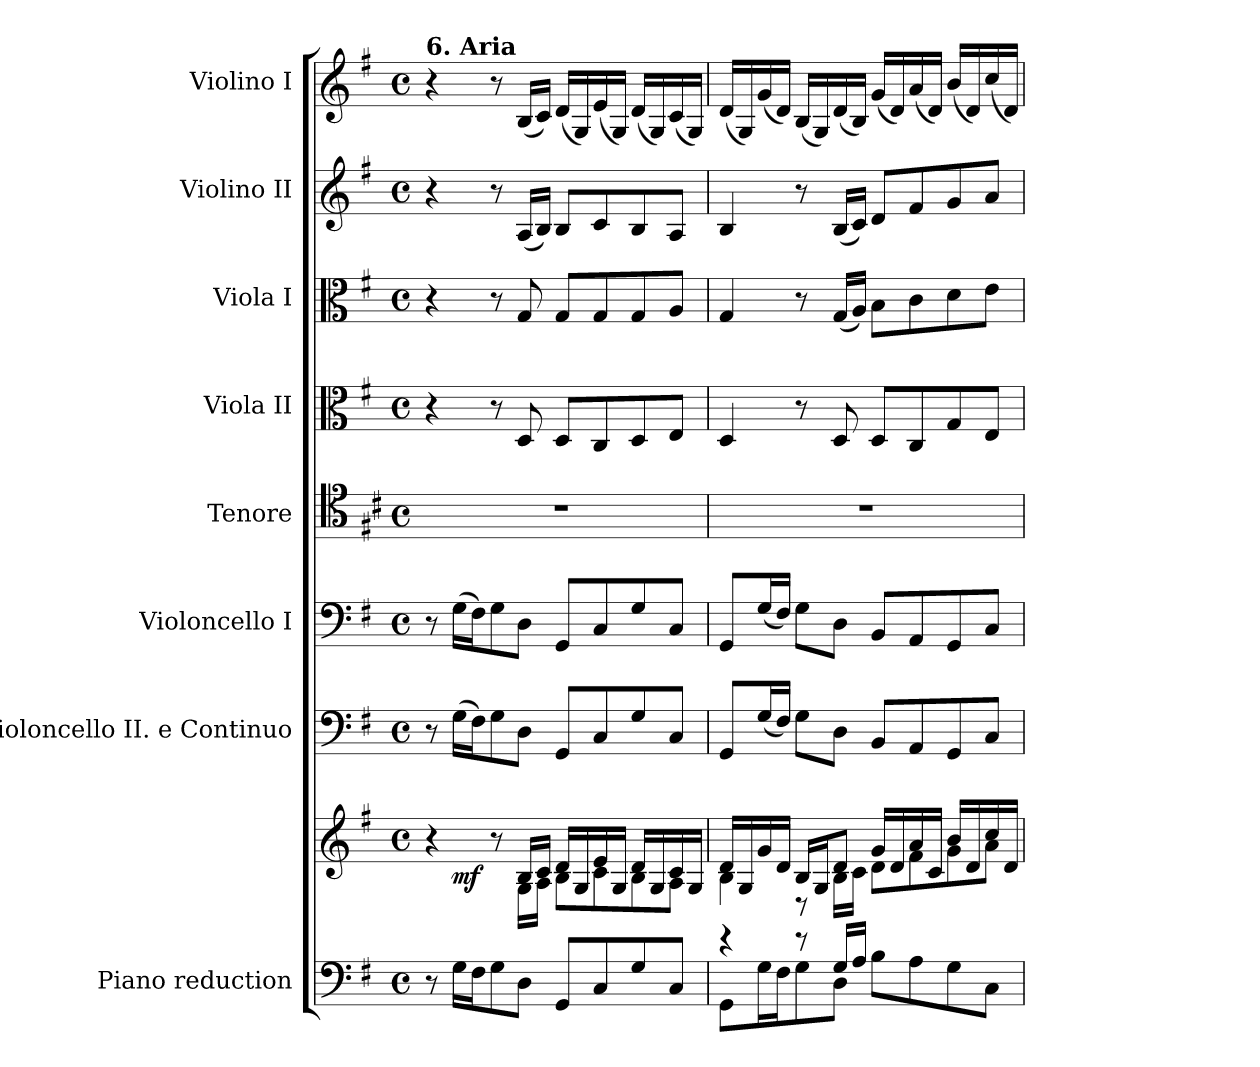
**kern	**kern	**dynam	**kern	**kern	**kern	**kern	**kern	**kern	**kern
*part8	*part8	*part8	*part7	*part6	*part5	*part4	*part3	*part2	*part1
*staff9	*staff8	*staff8/9	*staff7	*staff6	*staff5	*staff4	*staff3	*staff2	*staff1
*I"Piano reduction	*	*	*I"Violoncello II.  e Continuo	*I"Violoncello I	*I"Tenore	*I"Viola II	*I"Viola I	*I"Violino II	*I"Violino I
*I'Pno	*	*	*	*	*	*	*I'Vla	*I'Vln	*I'Vln
*stria5	*stria5	*	*	*	*	*	*	*	*
*clefF4	*clefG2	*	*clefF4	*clefF4	*clefC4	*clefC3	*clefC3	*clefG2	*clefG2
*	*	*	*ITrd7c12	*	*ITrd4c7	*	*	*	*
*k[f#]	*k[f#]	*	*k[f#]	*k[f#]	*k[f#]	*k[f#]	*k[f#]	*k[f#]	*k[f#]
*G:	*G:	*	*G:	*G:	*G:	*G:	*G:	*G:	*G:
*M4/4	*M4/4	*	*M4/4	*M4/4	*M4/4	*M4/4	*M4/4	*M4/4	*M4/4
*met(c)	*met(c)	*	*met(c)	*met(c)	*met(c)	*met(c)	*met(c)	*met(c)	*met(c)
=1	=1	=1	=1	=1	=1	=1	=1	=1	=1
*	*^	*	*	*	*	*	*	*	*
*	*	*^	*	*	*	*	*	*	*	*
!	!	!	!	!	!	!	!	!	!	!	!LO:TX:a:B:t=6. Aria
8r	4r	4ryy	8ryy	.	8r	8r	1r	4r	4r	4r	4r
!	!	!	!	!LO:DY:b	!	!	!	!	!	!	!
16G\LL	.	.	2..ryy	mf	(16GG\LL	(16G\LL	.	.	.	.	.
16F#\J	.	.	.	.	16FF#\J)	16F#\J)	.	.	.	.	.
8G\	8r	8ryy	.	.	8GG\	8G\	.	8r	8r	8r	8r
8D\J	16B/LL	16G\LL	.	.	8DD\J	8D\J	.	8D/	8G/	(16A/LL	(16B/LL
.	16c/JJ	16A\JJ	.	.	.	.	.	.	.	16B/JJ)	16c/JJ)
8GG/L	16d/LL	8B\L	.	.	8GGG/L	8GG/L	.	8D/L	8G/L	8B/L	(16d/LL
.	16G/	.	.	.	.	.	.	.	.	.	16G/)
8C/	16e/	8c\	.	.	8CC/	8C/	.	8C/	8G/	8c/	(16e/
.	16G/JJ	.	.	.	.	.	.	.	.	.	16G/JJ)
8G/	16d/LL	8B\	.	.	8GG/	8G/	.	8D/	8G/	8B/	(16d/LL
.	16G/	.	.	.	.	.	.	.	.	.	16G/)
8C/J	16c/	8A\J	.	.	8CC/J	8C/J	.	8E/J	8A/J	8A/J	(16c/
.	16G/JJ	.	.	.	.	.	.	.	.	.	16G/JJ)
*	*	*v	*v	*	*	*	*	*	*	*	*
=2	=2	=2	=2	=2	=2	=2	=2	=2	=2	=2
*^	*	*	*	*	*	*	*	*	*	*
4r	8GG\L	16d/LL	4B\	.	8GGG/L	8GG/L	1r	4D/	4G/	4B/	(16d/LL
.	.	16G/	.	.	.	.	.	.	.	.	16G/)
.	16G\L	16g/	.	.	(16GG/L	(16G/L	.	.	.	.	(16g/
.	16F#\J	16d/JJ	.	.	16FF#/JJ)	16F#/JJ)	.	.	.	.	16d/JJ)
8r	8G\	16B/LL	8r	.	8GG\L	8G\L	.	8r	8r	8r	(16B/LL
.	.	16G/J	.	.	.	.	.	.	.	.	16G/)
16G/LL	8D\J	8d/J	16B\LL	.	8DD\J	8D\J	.	8D/	(16G/LL	(16B/LL	(16d/
16A/JJ	.	.	16c\JJ	.	.	.	.	.	16A/JJ)	16c/JJ)	16B/JJ)
2ryy	8B\L	16g/LL	8d\L	.	8BBB/L	8BB/L	.	8D/L	8B\L	8d/L	(16g/LL
.	.	16d/	.	.	.	.	.	.	.	.	16d/)
.	8A\	16a/	8f#\	.	8AAA/	8AA/	.	8C/	8c\	8f#/	(16a/
.	.	16c/JJ	.	.	.	.	.	.	.	.	16d/JJ)
.	8G\	16b/LL	8g\	.	8GGG/	8GG/	.	8G/	8d\	8g/	(16b/LL
.	.	16d/	.	.	.	.	.	.	.	.	16d/)
.	8C\J	16cc/	8a\J	.	8CC/J	8C/J	.	8E/J	8e\J	8a/J	(16cc/
.	.	16d/JJ	.	.	.	.	.	.	.	.	16d/JJ)
*v	*v	*	*	*	*	*	*	*	*	*	*
*	*v	*v	*	*	*	*	*	*	*	*
=	=	=	=	=	=	=	=	=	=
*-	*-	*-	*-	*-	*-	*-	*-	*-	*-
